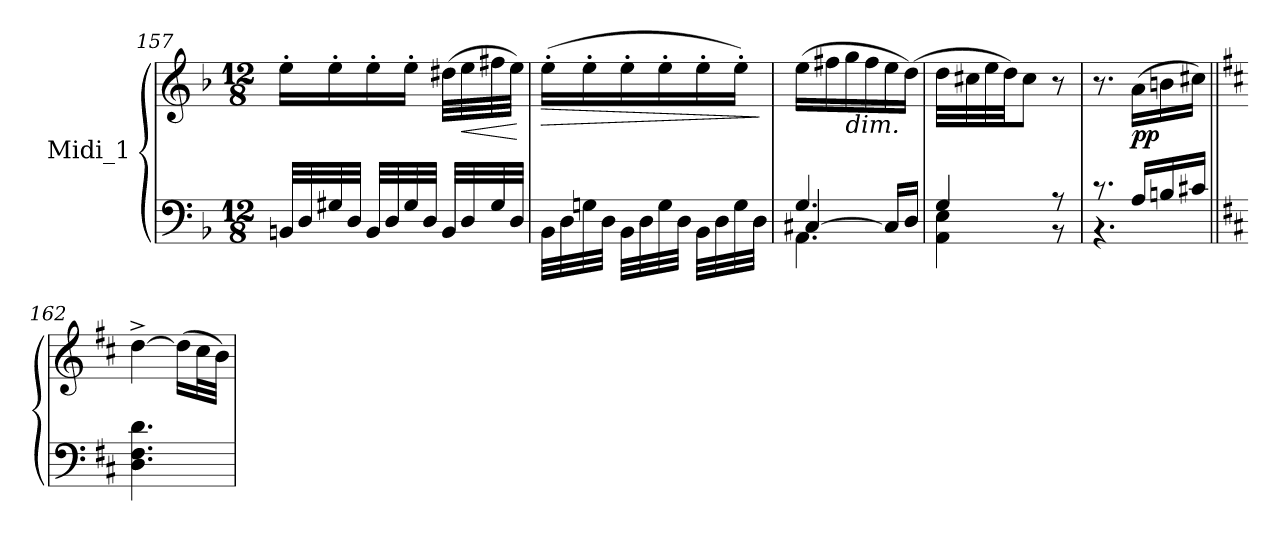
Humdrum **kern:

**kern	**kern	**dynam
*part1	*part1	*part1
*staff2	*staff1	*staff1/2
*I"Midi_1	*	*
*clefF4	*clefG2	*
*k[b-]	*k[b-]	*
*F:	*F:	*
*M12/8	*M12/8	*
=157	=157	=157
*^	*	*
*	*^	*	*
32BBn/LLL	4.ryy	4.ryy	16ee'\LL	.
32D/	.	.	.	.
32G#X/	.	.	16ee'\	.
32D/JJJ	.	.	.	.
32BB/LLL	.	.	16ee'\	.
32D/	.	.	.	.
32G#/	.	.	16ee'\JJ	.
32D/JJJ	.	.	.	.
32BB/LLL	.	.	(>32dd#X\LLL	.
!	!	!	!	!LO:HP:b
32D/	.	.	32ee\	<
32G#/	.	.	32ff#X\	.
32D/JJJ	.	.	32ee\JJJ)	.
*v	*v	*v	*	*
.	.	[
!!LO:LB:g=z
=158	=158	=158
*	*MM75	*
*^	*	*
*	*^	*	*
!	!	!	!	!LO:HP:b
32BB-i\LLL	4ryy	4ryy	(>16ee'\LL	>
32D\	.	.	.	.
32Gni\	.	.	16ee'\	.
32D\JJJ	.	.	.	.
32BB-\LLL	.	.	16ee'\	.
32D\	.	.	.	.
32G\	.	.	16ee'\	.
32D\JJJ	.	.	.	.
32BB-\LLL	8ryy	8ryy	16ee'\	.
32D\	.	.	.	.
32G\	.	.	16ee'\JJ)	.
32D\JJJ	.	.	.	.
*v	*v	*v	*	*
.	.	]
=159	=159	=159
*^	*	*
*	*^	*	*
4.G/	4.AA\	[4C#X/	(>16ee\LL	.
.	.	.	16ff#X\	.
!	!	!	!LO:TX:b:i:t=dim.	!
.	.	.	16gg\	.
.	.	.	16ff#\	.
.	.	16C#/LL]	16ee\	.
.	.	16D/JJ	(>16dd\JJ)	.
=160	=160	=160	=160	=160
4G/	4AA\ 4E\	4ryy	32dd\LLL	.
.	.	.	32cc#X\	.
.	.	.	32ee\	.
.	.	.	32dd\JJ)	.
.	.	.	8cc#\J	.
8r	8r	8ryy	8r	.
=161	=161	=161	=161	=161
8.r	4.r	4ryy	8.r	.
!	!	!	!	!LO:DY:b
16A/LL	.	.	(>16a\LL	pp
16Bn/	.	8ryy	16bn\	.
16c#X/JJ	.	.	16cc#X\JJ)	.
=162||	=162||	=162||	=162||	=162||
*k[f#c#]	*	*	*k[f#c#]	*
*D:	*	*	*D:	*
4.D\ 4.F#\ 4.d\	4ryy	4ryy	[4dd^\	.
.	8ryy	8ryy	(>16dd\LL]	.
.	.	.	32cc#\L	.
.	.	.	32b\JJJ)	.
*v	*v	*v	*	*
=	=	=
*-	*-	*-
